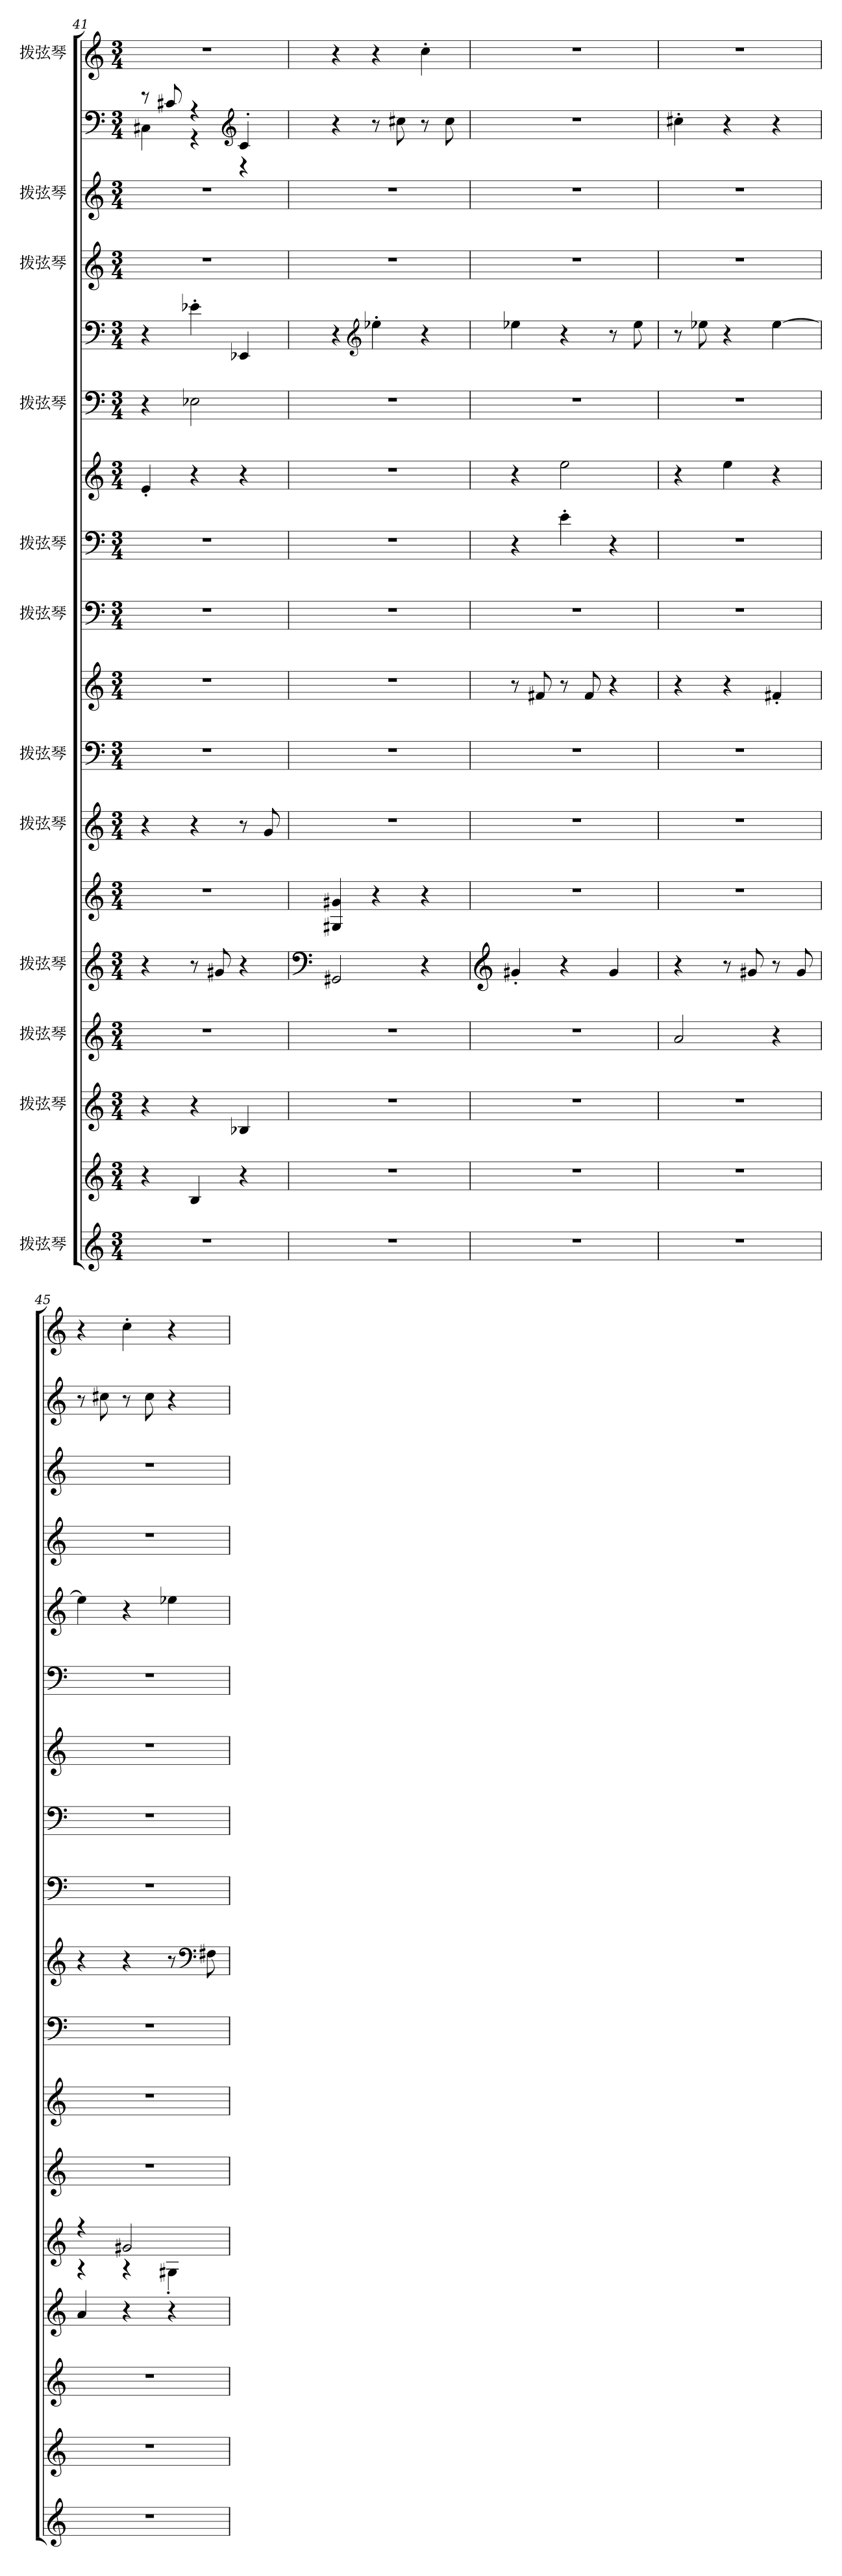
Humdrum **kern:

**kern	**kern	**kern	**kern	**kern	**kern	**kern	**kern	**kern	**kern	**kern	**kern	**kern	**kern	**kern	**kern	**kern	**kern
*part12	*part12	*part11	*part10	*part9	*part9	*part8	*part7	*part7	*part6	*part5	*part5	*part4	*part4	*part3	*part2	*part2	*part1
*staff18	*staff17	*staff16	*staff15	*staff14	*staff13	*staff12	*staff11	*staff10	*staff9	*staff8	*staff7	*staff6	*staff5	*staff4	*staff3	*staff2	*staff1
*I"拨弦琴	*	*I"拨弦琴	*I"拨弦琴	*I"拨弦琴	*	*I"拨弦琴	*I"拨弦琴	*	*I"拨弦琴	*I"拨弦琴	*	*I"拨弦琴	*	*I"拨弦琴	*I"拨弦琴	*	*I"拨弦琴
*clefG2	*clefG2	*clefG2	*clefG2	*clefG2	*clefG2	*clefG2	*clefF4	*clefG2	*clefF4	*clefF4	*clefG2	*clefF4	*clefF4	*clefG2	*clefG2	*clefF4	*clefG2
*k[]	*k[]	*k[]	*k[]	*k[]	*k[]	*k[]	*k[]	*k[]	*k[]	*k[]	*k[]	*k[]	*k[]	*k[]	*k[]	*k[]	*k[]
*M3/4	*M3/4	*M3/4	*M3/4	*M3/4	*M3/4	*M3/4	*M3/4	*M3/4	*M3/4	*M3/4	*M3/4	*M3/4	*M3/4	*M3/4	*M3/4	*M3/4	*M3/4
=41	=41	=41	=41	=41	=41	=41	=41	=41	=41	=41	=41	=41	=41	=41	=41	=41	=41
*	*	*	*	*	*	*	*	*	*	*	*	*	*	*	*	*^	*
2.r	4r	4r	2.r	4r	2.r	4r	2.r	2.r	2.r	2.r	4e'/	4r	4r	2.r	2.r	8r	4C#X\	2.r
.	.	.	.	.	.	.	.	.	.	.	.	.	.	.	.	8c#X/	.	.
.	4B/	4r	.	8r	.	4r	.	.	.	.	4r	2E-X\	4e-X'\	.	.	4r	4r	.
.	.	.	.	8g#X/	.	.	.	.	.	.	.	.	.	.	.	.	.	.
*	*	*	*	*	*	*	*	*	*	*	*	*	*	*	*	*clefG2	*	*
.	4r	4B-X/	.	4r	.	8r	.	.	.	.	4r	.	4EE-X/	.	.	4c#'/	4r	.
.	.	.	.	.	.	8g/	.	.	.	.	.	.	.	.	.	.	.	.
*	*	*	*	*	*	*	*	*	*	*	*	*	*	*	*	*v	*v	*
=42	=42	=42	=42	=42	=42	=42	=42	=42	=42	=42	=42	=42	=42	=42	=42	=42	=42
*	*	*	*	*clefF4	*	*	*	*	*	*	*	*	*	*	*	*	*
2.r	2.r	2.r	2.r	2GG#X/	4G#X/ 4g#X/	2.r	2.r	2.r	2.r	2.r	2.r	2.r	4r	2.r	2.r	4r	4r
*	*	*	*	*	*	*	*	*	*	*	*	*	*clefG2	*	*	*	*
.	.	.	.	.	4r	.	.	.	.	.	.	.	4ee-X'\	.	.	8r	4r
.	.	.	.	.	.	.	.	.	.	.	.	.	.	.	.	8cc#X\	.
.	.	.	.	4r	4r	.	.	.	.	.	.	.	4r	.	.	8r	4cc'\
.	.	.	.	.	.	.	.	.	.	.	.	.	.	.	.	8cc#\	.
!!LO:PB:g=z
=43	=43	=43	=43	=43	=43	=43	=43	=43	=43	=43	=43	=43	=43	=43	=43	=43	=43
*	*	*	*	*clefG2	*	*	*	*	*	*	*	*	*	*	*	*	*
2.r	2.r	2.r	2.r	4g#X'/	2.r	2.r	2.r	8r	2.r	4r	4r	2.r	4ee-X\	2.r	2.r	2.r	2.r
.	.	.	.	.	.	.	.	8f#X/	.	.	.	.	.	.	.	.	.
.	.	.	.	4r	.	.	.	8r	.	4e'\	2ee\	.	4r	.	.	.	.
.	.	.	.	.	.	.	.	8f#/	.	.	.	.	.	.	.	.	.
.	.	.	.	4g#/	.	.	.	4r	.	4r	.	.	8r	.	.	.	.
.	.	.	.	.	.	.	.	.	.	.	.	.	8ee-\	.	.	.	.
=44	=44	=44	=44	=44	=44	=44	=44	=44	=44	=44	=44	=44	=44	=44	=44	=44	=44
2.r	2.r	2.r	2a/	4r	2.r	2.r	2.r	4r	2.r	2.r	4r	2.r	8r	2.r	2.r	4cc#X'\	2.r
.	.	.	.	.	.	.	.	.	.	.	.	.	8ee-X\	.	.	.	.
.	.	.	.	8r	.	.	.	4r	.	.	4ee\	.	4r	.	.	4r	.
.	.	.	.	8g#X/	.	.	.	.	.	.	.	.	.	.	.	.	.
.	.	.	4r	8r	.	.	.	4f#X'/	.	.	4r	.	[4ee-\	.	.	4r	.
.	.	.	.	8g#/	.	.	.	.	.	.	.	.	.	.	.	.	.
=45	=45	=45	=45	=45	=45	=45	=45	=45	=45	=45	=45	=45	=45	=45	=45	=45	=45
*	*	*	*	*^	*	*	*	*	*	*	*	*	*	*	*	*	*
2.r	2.r	2.r	4a/	4r	4r	2.r	2.r	2.r	4r	2.r	2.r	2.r	2.r	4ee-\]	2.r	2.r	8r	4r
.	.	.	.	.	.	.	.	.	.	.	.	.	.	.	.	.	8cc#X\	.
.	.	.	4r	2g#X/	4r	.	.	.	4r	.	.	.	.	4r	.	.	8r	4cc'\
.	.	.	.	.	.	.	.	.	.	.	.	.	.	.	.	.	8cc#\	.
.	.	.	4r	.	4G#X'\	.	.	.	8r	.	.	.	.	4ee-X\	.	.	4r	4r
*	*	*	*	*	*	*	*	*	*clefF4	*	*	*	*	*	*	*	*	*
.	.	.	.	.	.	.	.	.	8F#X\	.	.	.	.	.	.	.	.	.
*	*	*	*	*v	*v	*	*	*	*	*	*	*	*	*	*	*	*	*
=	=	=	=	=	=	=	=	=	=	=	=	=	=	=	=	=	=
*-	*-	*-	*-	*-	*-	*-	*-	*-	*-	*-	*-	*-	*-	*-	*-	*-	*-
